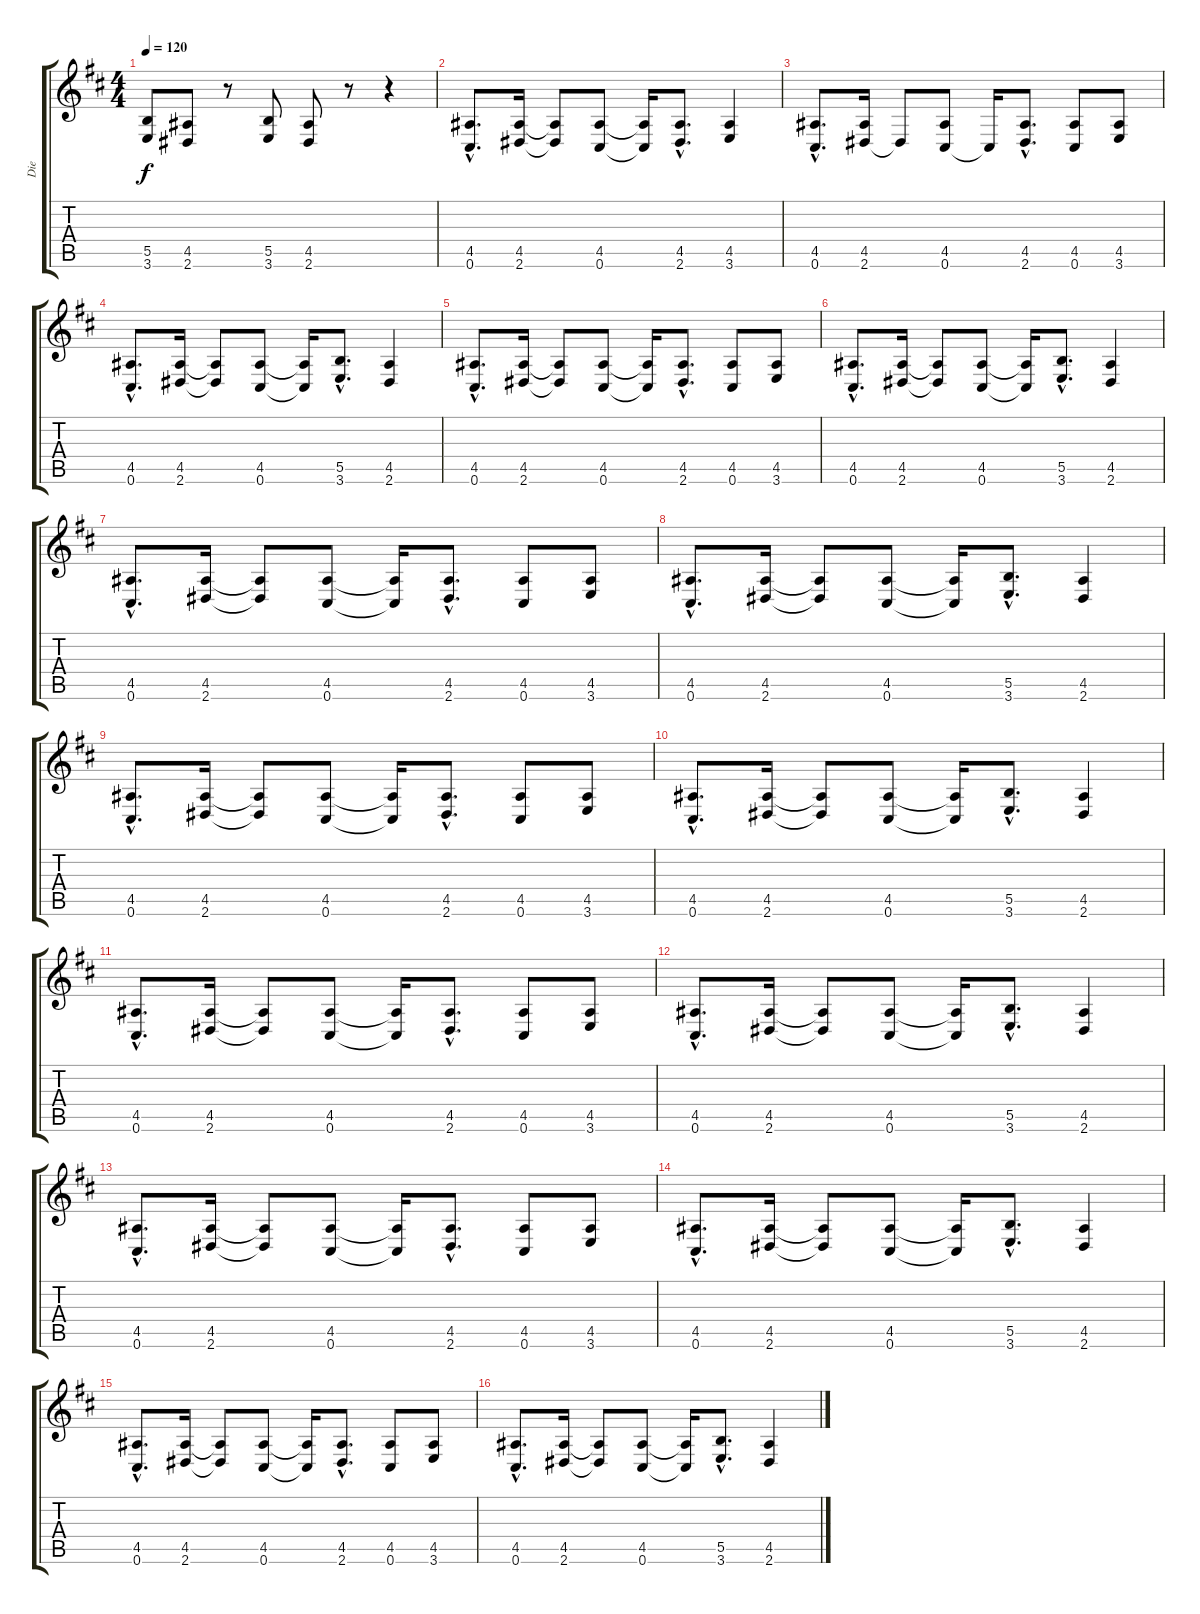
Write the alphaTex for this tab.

\track ("Die" "Die") {instrument electricguitarclean}
\staff {score tabs}
\tuning (Db4 Ab3 E3 B2 Gb2 Db2) {hide}
\ts (4 4)
\tempo 120
\clef g2
\ks bminor
(5.5 3.6).8{dy f} (4.5 2.6).8 r.8 (5.5 3.6).8 (4.5 2.6).8 r.8 r.4 |
(4.5{hac} 0.6{hac}).8{d} (4.5 2.6).16 (4.5{t} 2.6{t}).8 (4.5 0.6).8 (4.5{t} 0.6{t}).16 (4.5{hac} 2.6{hac}).8{d} (4.5 3.6).4 |
(4.5{hac} 0.6{hac}).8{d} (4.5 2.6).16 2.6{t}.8 (4.5 0.6).8 0.6{t}.16 (4.5{hac} 2.6{hac}).8{d} (4.5 0.6).8 (4.5 3.6).8 |
(4.5{hac} 0.6{hac}).8{d} (4.5 2.6).16 (4.5{t} 2.6{t}).8 (4.5 0.6).8 (4.5{t} 0.6{t}).16 (5.5{hac} 3.6{hac}).8{d} (4.5 2.6).4 |
(4.5{hac} 0.6{hac}).8{d} (4.5 2.6).16 (4.5{t} 2.6{t}).8 (4.5 0.6).8 (4.5{t} 0.6{t}).16 (4.5{hac} 2.6{hac}).8{d} (4.5 0.6).8 (4.5 3.6).8 |
(4.5{hac} 0.6{hac}).8{d} (4.5 2.6).16 (4.5{t} 2.6{t}).8 (4.5 0.6).8 (4.5{t} 0.6{t}).16 (5.5{hac} 3.6{hac}).8{d} (4.5 2.6).4 |
(4.5{hac} 0.6{hac}).8{d} (4.5 2.6).16 (4.5{t} 2.6{t}).8 (4.5 0.6).8 (4.5{t} 0.6{t}).16 (4.5{hac} 2.6{hac}).8{d} (4.5 0.6).8 (4.5 3.6).8 |
(4.5{hac} 0.6{hac}).8{d} (4.5 2.6).16 (4.5{t} 2.6{t}).8 (4.5 0.6).8 (4.5{t} 0.6{t}).16 (5.5{hac} 3.6{hac}).8{d} (4.5 2.6).4 |
(4.5{hac} 0.6{hac}).8{d} (4.5 2.6).16 (4.5{t} 2.6{t}).8 (4.5 0.6).8 (4.5{t} 0.6{t}).16 (4.5{hac} 2.6{hac}).8{d} (4.5 0.6).8 (4.5 3.6).8 |
(4.5{hac} 0.6{hac}).8{d} (4.5 2.6).16 (4.5{t} 2.6{t}).8 (4.5 0.6).8 (4.5{t} 0.6{t}).16 (5.5{hac} 3.6{hac}).8{d} (4.5 2.6).4 |
(4.5{hac} 0.6{hac}).8{d} (4.5 2.6).16 (4.5{t} 2.6{t}).8 (4.5 0.6).8 (4.5{t} 0.6{t}).16 (4.5{hac} 2.6{hac}).8{d} (4.5 0.6).8 (4.5 3.6).8 |
(4.5{hac} 0.6{hac}).8{d} (4.5 2.6).16 (4.5{t} 2.6{t}).8 (4.5 0.6).8 (4.5{t} 0.6{t}).16 (5.5{hac} 3.6{hac}).8{d} (4.5 2.6).4 |
(4.5{hac} 0.6{hac}).8{d} (4.5 2.6).16 (4.5{t} 2.6{t}).8 (4.5 0.6).8 (4.5{t} 0.6{t}).16 (4.5{hac} 2.6{hac}).8{d} (4.5 0.6).8 (4.5 3.6).8 |
(4.5{hac} 0.6{hac}).8{d} (4.5 2.6).16 (4.5{t} 2.6{t}).8 (4.5 0.6).8 (4.5{t} 0.6{t}).16 (5.5{hac} 3.6{hac}).8{d} (4.5 2.6).4 |
(4.5{hac} 0.6{hac}).8{d} (4.5 2.6).16 (4.5{t} 2.6{t}).8 (4.5 0.6).8 (4.5{t} 0.6{t}).16 (4.5{hac} 2.6{hac}).8{d} (4.5 0.6).8 (4.5 3.6).8 |
(4.5{hac} 0.6{hac}).8{d} (4.5 2.6).16 (4.5{t} 2.6{t}).8 (4.5 0.6).8 (4.5{t} 0.6{t}).16 (5.5{hac} 3.6{hac}).8{d} (4.5 2.6).4
